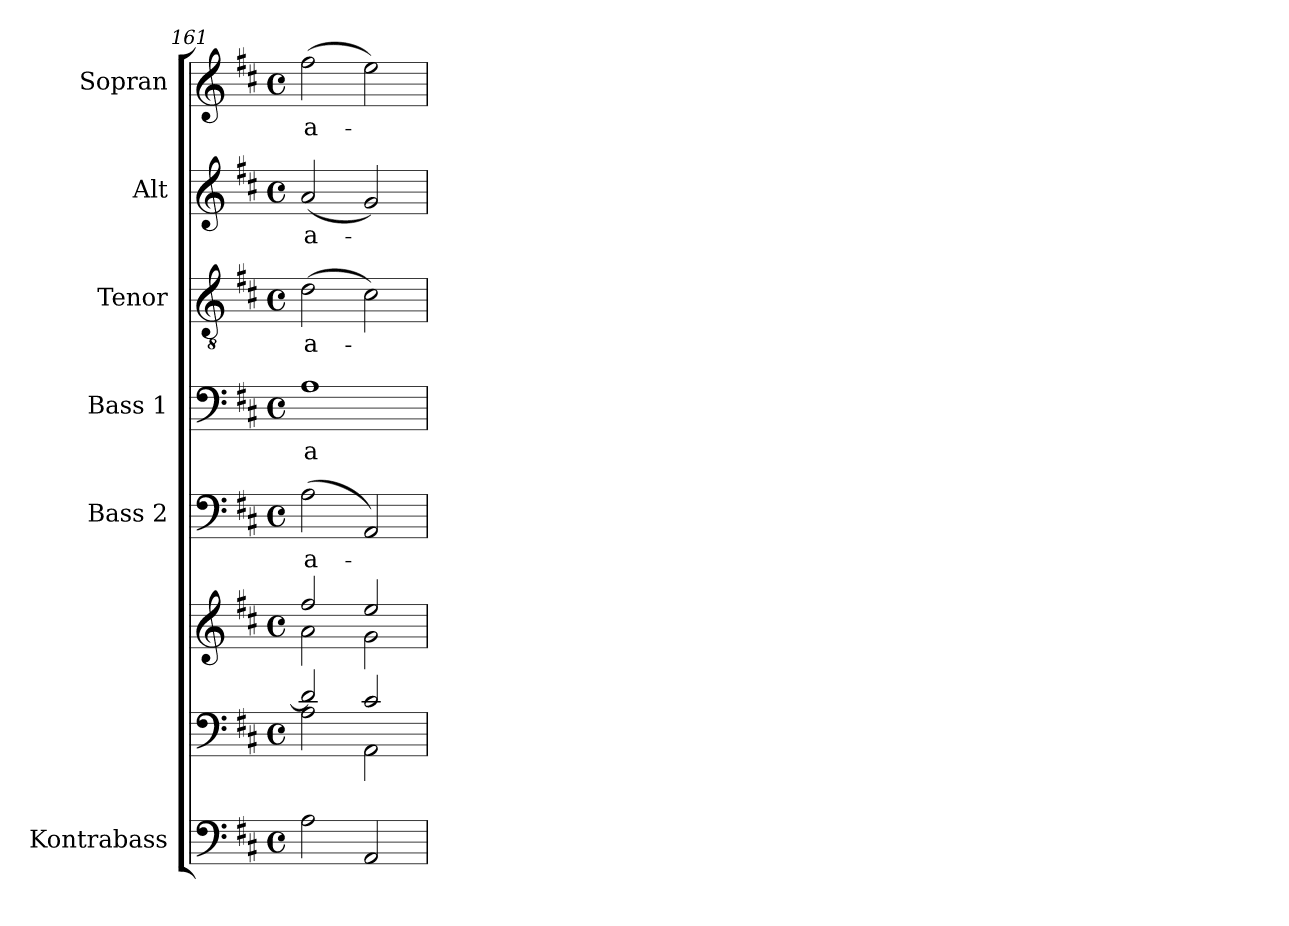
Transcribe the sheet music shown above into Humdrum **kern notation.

**kern	**kern	**kern	**kern	**text	**kern	**text	**kern	**text	**kern	**text	**kern	**text
*part7	*part6	*part6	*part5	*part5	*part4	*part4	*part3	*part3	*part2	*part2	*part1	*part1
*staff8	*staff7	*staff6	*staff5	*staff5	*staff4	*staff4	*staff3	*staff3	*staff2	*staff2	*staff1	*staff1
*I"Kontrabass	*	*	*I"Bass 2	*	*I"Bass 1	*	*I"Tenor	*	*I"Alt	*	*I"Sopran	*
*I'Kb.	*	*	*I'B. 2	*	*I'B. 1	*	*I'T.	*	*I'A.	*	*I'S.	*
*clefF4	*clefF4	*clefG2	*clefF4	*	*clefF4	*	*clefGv2	*	*clefG2	*	*clefG2	*
*ITrd7c12	*	*	*	*	*	*	*	*	*	*	*	*
*k[f#c#]	*k[f#c#]	*k[f#c#]	*k[f#c#]	*	*k[f#c#]	*	*k[f#c#]	*	*k[f#c#]	*	*k[f#c#]	*
*D:	*D:	*D:	*D:	*	*D:	*	*D:	*	*D:	*	*D:	*
*M4/4	*M4/4	*M4/4	*M4/4	*	*M4/4	*	*M4/4	*	*M4/4	*	*M4/4	*
*met(c)	*met(c)	*met(c)	*met(c)	*	*met(c)	*	*met(c)	*	*met(c)	*	*met(c)	*
=161	=161	=161	=161	=161	=161	=161	=161	=161	=161	=161	=161	=161
*	*^	*^	*	*	*	*	*	*	*	*	*	*
!	!	!	!	!	!	!LO:LY:b	!	!LO:LY:b	!	!LO:LY:b	!	!LO:LY:b	!	!LO:LY:b
2AA\	2d/]	2A\	2ff#/	2a\	(>2A\	a-	1A	a-	(>2d\	a-	(<2a/	a-	(>2ff#\	a-
2AAA/	2c#/	2AA\	2ee/	2g\	2AA/)	.	.	.	2c#\)	.	2g/)	.	2ee\)	.
*	*v	*v	*	*	*	*	*	*	*	*	*	*	*	*
*	*	*v	*v	*	*	*	*	*	*	*	*	*	*
=	=	=	=	=	=	=	=	=	=	=	=	=
*-	*-	*-	*-	*-	*-	*-	*-	*-	*-	*-	*-	*-
